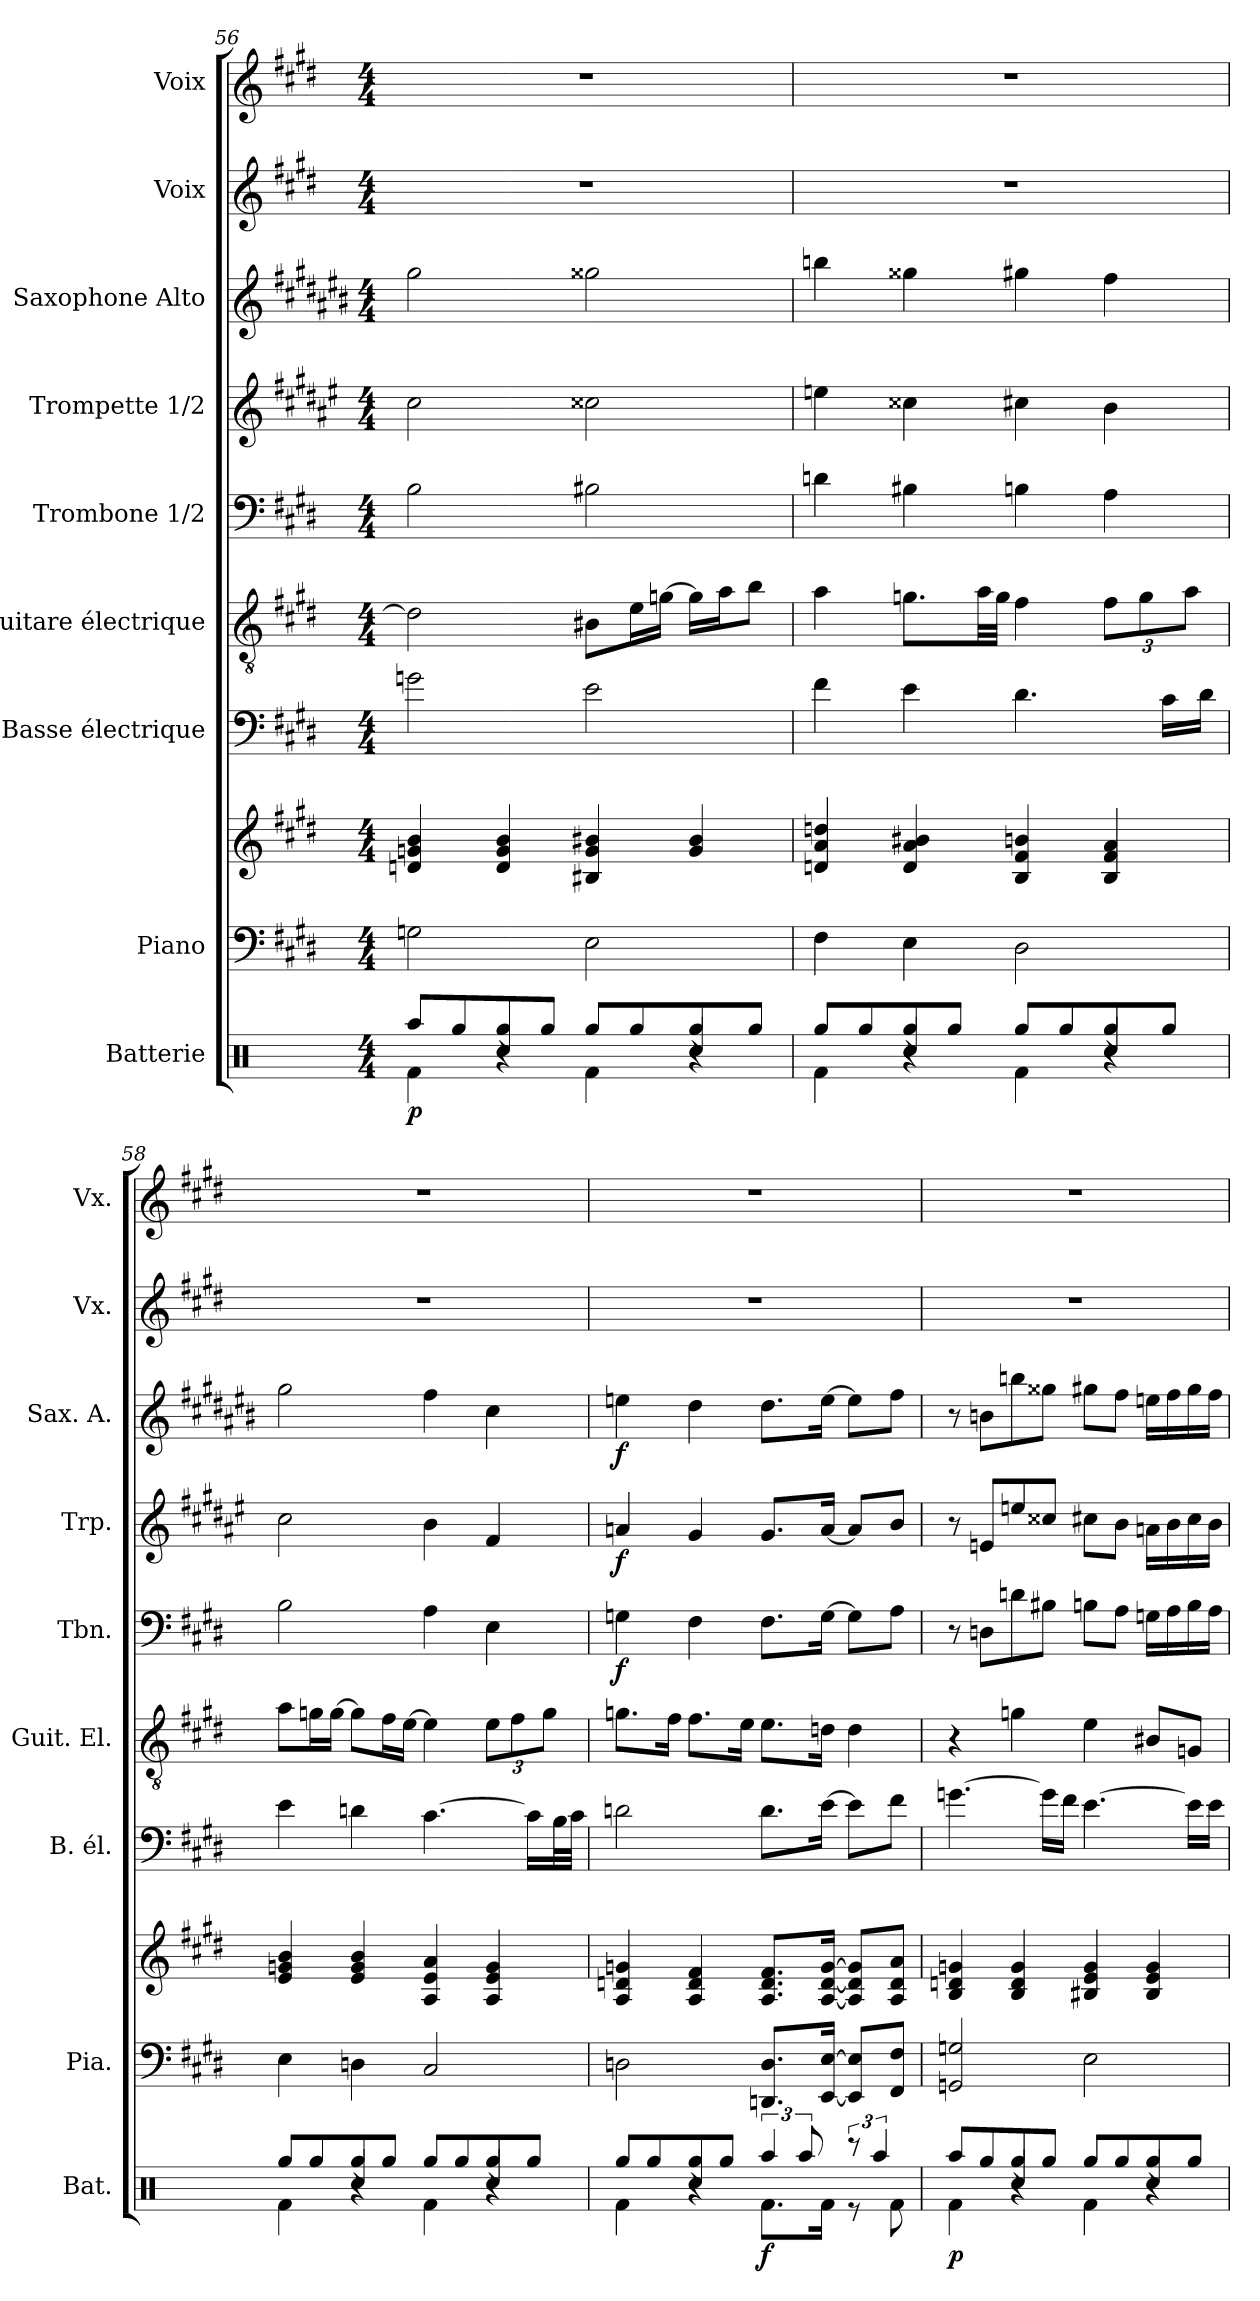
**kern	**dynam	**kern	**kern	**kern	**kern	**kern	**dynam	**kern	**dynam	**kern	**dynam	**kern	**kern
*part9	*part9	*part8	*part8	*part7	*part6	*part5	*part5	*part4	*part4	*part3	*part3	*part2	*part1
*staff10	*staff10	*staff9	*staff8	*staff7	*staff6	*staff5	*staff5	*staff4	*staff4	*staff3	*staff3	*staff2	*staff1
*I"Batterie	*	*I"Piano	*	*I"Basse électrique	*I"Guitare électrique	*I"Trombone 1/2	*	*I"Trompette 1/2	*	*I"Saxophone Alto	*	*I"Voix	*I"Voix
*I'Bat.	*	*I'Pia.	*	*I'B. él.	*I'Guit. El.	*I'Tbn.	*	*I'Trp.	*	*I'Sax. A.	*	*I'Vx.	*I'Vx.
*clefX	*	*clefF4	*clefG2	*clefF4	*clefGv2	*clefF4	*	*clefG2	*	*clefG2	*	*clefG2	*clefG2
*	*	*	*	*ITrd7c12	*	*	*	*ITrd1c2	*	*ITrd5c9	*	*	*
*k[]	*	*k[f#c#g#d#]	*k[f#c#g#d#]	*k[f#c#g#d#]	*k[f#c#g#d#]	*k[f#c#g#d#]	*	*k[f#c#g#d#]	*	*k[f#c#g#d#]	*	*k[f#c#g#d#]	*k[f#c#g#d#]
*M4/4	*	*M4/4	*M4/4	*M4/4	*M4/4	*M4/4	*	*M4/4	*	*M4/4	*	*M4/4	*M4/4
=56	=56	=56	=56	=56	=56	=56	=56	=56	=56	=56	=56	=56	=56
*^	*	*	*	*	*	*	*	*	*	*	*	*	*
*	*^	*	*	*	*	*	*	*	*	*	*	*	*	*
!	!	!	!LO:DY:b	!	!	!	!	!	!	!	!	!	!	!	!
8Raa/L	4Rf\	4ryy	p	2Gn\	4dn/ 4gn/ 4b/	2Gn\	2d\]	2B\	.	2b\	.	2b\	.	1r	1r
8Rgg/	.	.	.	.	.	.	.	.	.	.	.	.	.	.	.
8Rgg/	4r	4Rcc/	.	.	4d/ 4g/ 4b/	.	.	.	.	.	.	.	.	.	.
8Rgg/J	.	.	.	.	.	.	.	.	.	.	.	.	.	.	.
8Rgg/L	4Rf\	4ryy	.	2E\	4B#X/ 4g/ 4b#X/	2E\	8B#X\L	2B#X\	.	2b#X\	.	2b#X\	.	.	.
8Rgg/	.	.	.	.	.	.	16e\L	.	.	.	.	.	.	.	.
.	.	.	.	.	.	.	[16gn\JJ	.	.	.	.	.	.	.	.
8Rgg/	4r	4Rcc/	.	.	4g/ 4b#/	.	16g\LL]	.	.	.	.	.	.	.	.
.	.	.	.	.	.	.	16a\J	.	.	.	.	.	.	.	.
8Rgg/J	.	.	.	.	.	.	8b\J	.	.	.	.	.	.	.	.
=57	=57	=57	=57	=57	=57	=57	=57	=57	=57	=57	=57	=57	=57	=57	=57
8Rgg/L	4Rf\	4ryy	.	4F#\	4dn/ 4a/ 4ddn/	4F#\	4a\	4dn\	.	4ddn\	.	4ddn\	.	1r	1r
8Rgg/	.	.	.	.	.	.	.	.	.	.	.	.	.	.	.
8Rgg/	4r	4Rcc/	.	4E\	4d/ 4a/ 4b#X/	4E\	8.gn\L	4B#X\	.	4b#X\	.	4b#X\	.	.	.
8Rgg/J	.	.	.	.	.	.	.	.	.	.	.	.	.	.	.
.	.	.	.	.	.	.	32a\LL	.	.	.	.	.	.	.	.
.	.	.	.	.	.	.	32g\JJJ	.	.	.	.	.	.	.	.
8Rgg/L	4Rf\	4ryy	.	2D#\	4B/ 4f#/ 4bn/	4.D#\	4f#\	4Bn\	.	4bn\	.	4bn\	.	.	.
8Rgg/	.	.	.	.	.	.	.	.	.	.	.	.	.	.	.
*	*	*	*	*	*	*	*Xbrackettup	*	*	*	*	*	*	*	*
8Rgg/	4r	4Rcc/	.	.	4B/ 4f#/ 4a/	.	12f#\L	4A\	.	4a\	.	4a\	.	.	.
.	.	.	.	.	.	.	12g\	.	.	.	.	.	.	.	.
8Rgg/J	.	.	.	.	.	16C#\LL	.	.	.	.	.	.	.	.	.
.	.	.	.	.	.	.	12a\J	.	.	.	.	.	.	.	.
.	.	.	.	.	.	16D#\JJ	.	.	.	.	.	.	.	.	.
=58	=58	=58	=58	=58	=58	=58	=58	=58	=58	=58	=58	=58	=58	=58	=58
8Rgg/L	4Rf\	4ryy	.	4E\	4e/ 4gn/ 4b/	4E\	8a\L	2B\	.	2b\	.	2b\	.	1r	1r
8Rgg/	.	.	.	.	.	.	16gn\L	.	.	.	.	.	.	.	.
.	.	.	.	.	.	.	[16g\JJ	.	.	.	.	.	.	.	.
8Rgg/	4r	4Rcc/	.	4Dn\	4e/ 4g/ 4b/	4Dn\	8g\L]	.	.	.	.	.	.	.	.
8Rgg/J	.	.	.	.	.	.	16f#\L	.	.	.	.	.	.	.	.
.	.	.	.	.	.	.	[16e\JJ	.	.	.	.	.	.	.	.
8Rgg/L	4Rf\	4ryy	.	2C#/	4A/ 4e/ 4a/	[4.C#\	4e\]	4A\	.	4a\	.	4a\	.	.	.
8Rgg/	.	.	.	.	.	.	.	.	.	.	.	.	.	.	.
8Rgg/	4r	4Rcc/	.	.	4A/ 4e/ 4g/	.	12e\L	4E\	.	4e/	.	4e\	.	.	.
.	.	.	.	.	.	.	12f#\	.	.	.	.	.	.	.	.
8Rgg/J	.	.	.	.	.	16C#\LL]	.	.	.	.	.	.	.	.	.
.	.	.	.	.	.	.	12g\J	.	.	.	.	.	.	.	.
.	.	.	.	.	.	32BB\L	.	.	.	.	.	.	.	.	.
.	.	.	.	.	.	32C#\JJJ	.	.	.	.	.	.	.	.	.
!!LO:LB:g=z
=59	=59	=59	=59	=59	=59	=59	=59	=59	=59	=59	=59	=59	=59	=59	=59
!	!	!	!	!	!	!	!	!	!LO:DY:b	!	!LO:DY:b	!	!LO:DY:b	!	!
8Rgg/L	4Rf\	4ryy	.	2Dn\	4A/ 4dn/ 4gn/	2Dn\	8.gn\L	4Gn\	f	4gn/	f	4gn\	f	1r	1r
8Rgg/	.	.	.	.	.	.	.	.	.	.	.	.	.	.	.
.	.	.	.	.	.	.	16f#\Jk	.	.	.	.	.	.	.	.
8Rgg/	4r	4Rcc/	.	.	4A/ 4d/ 4f#/	.	8.f#\L	4F#\	.	4f#/	.	4f#\	.	.	.
8Rgg/J	.	.	.	.	.	.	.	.	.	.	.	.	.	.	.
.	.	.	.	.	.	.	16e\Jk	.	.	.	.	.	.	.	.
!	!	!	!LO:DY:b	!	!	!	!	!	!	!	!	!	!	!	!
6Raa/	8.Rf\L	2ryy	f	8.DDn/ 8.D/L	8.A/ 8.d/ 8.f#/L	8.D\L	8.e\L	8.F#\L	.	8.f#/L	.	8.f#\L	.	.	.
12Raa/	.	.	.	.	.	.	.	.	.	.	.	.	.	.	.
.	16Rf\Jk	.	.	[16EE/ [16E/Jk	[16A/ [16d/ [16g/Jk	[16E\Jk	16dn\Jk	[16G\Jk	.	[16g/Jk	.	[16g\Jk	.	.	.
12r	8r	.	.	8EE/] 8E/]L	8A/] 8d/] 8g/]L	8E\L]	4d\	8G\L]	.	8g/L]	.	8g\L]	.	.	.
6Raa/	.	.	.	.	.	.	.	.	.	.	.	.	.	.	.
.	8Rf\	.	.	8FF#/ 8F#/J	8A/ 8d/ 8a/J	8F#\J	.	8A\J	.	8a/J	.	8a\J	.	.	.
=60	=60	=60	=60	=60	=60	=60	=60	=60	=60	=60	=60	=60	=60	=60	=60
!	!	!	!LO:DY:b	!	!	!	!	!	!	!	!	!	!	!	!
8Raa/L	4Rf\	4ryy	p	2GGn/ 2Gn/	4B/ 4dn/ 4gn/	[4.Gn\	4r	8r	.	8r	.	8r	.	1r	1r
8Rgg/	.	.	.	.	.	.	.	8Dn\L	.	8dn/L	.	8dn\L	.	.	.
8Rgg/	4r	4Rcc/	.	.	4B/ 4d/ 4g/	.	4gn\	8dn\	.	8ddn/	.	8ddn\	.	.	.
8Rgg/J	.	.	.	.	.	16G\LL]	.	8B#X\J	.	8b#X/J	.	8b#X\J	.	.	.
.	.	.	.	.	.	16F#\JJ	.	.	.	.	.	.	.	.	.
8Rgg/L	4Rf\	4ryy	.	2E\	4B#X/ 4e/ 4g/	[4.E\	4e\	8Bn\L	.	8bn\L	.	8bn\L	.	.	.
8Rgg/	.	.	.	.	.	.	.	8A\J	.	8a\J	.	8a\J	.	.	.
8Rgg/	4r	4Rcc/	.	.	4B#/ 4e/ 4g/	.	8B#X/L	16Gn\LL	.	16gn\LL	.	16gn\LL	.	.	.
.	.	.	.	.	.	.	.	16A\	.	16a\	.	16a\	.	.	.
8Rgg/J	.	.	.	.	.	16E\LL]	8Gn/J	16B\	.	16b\	.	16b\	.	.	.
.	.	.	.	.	.	16E\JJ	.	16A\JJ	.	16a\JJ	.	16a\JJ	.	.	.
*v	*v	*v	*	*	*	*	*	*	*	*	*	*	*	*	*
=	=	=	=	=	=	=	=	=	=	=	=	=	=
*-	*-	*-	*-	*-	*-	*-	*-	*-	*-	*-	*-	*-	*-
